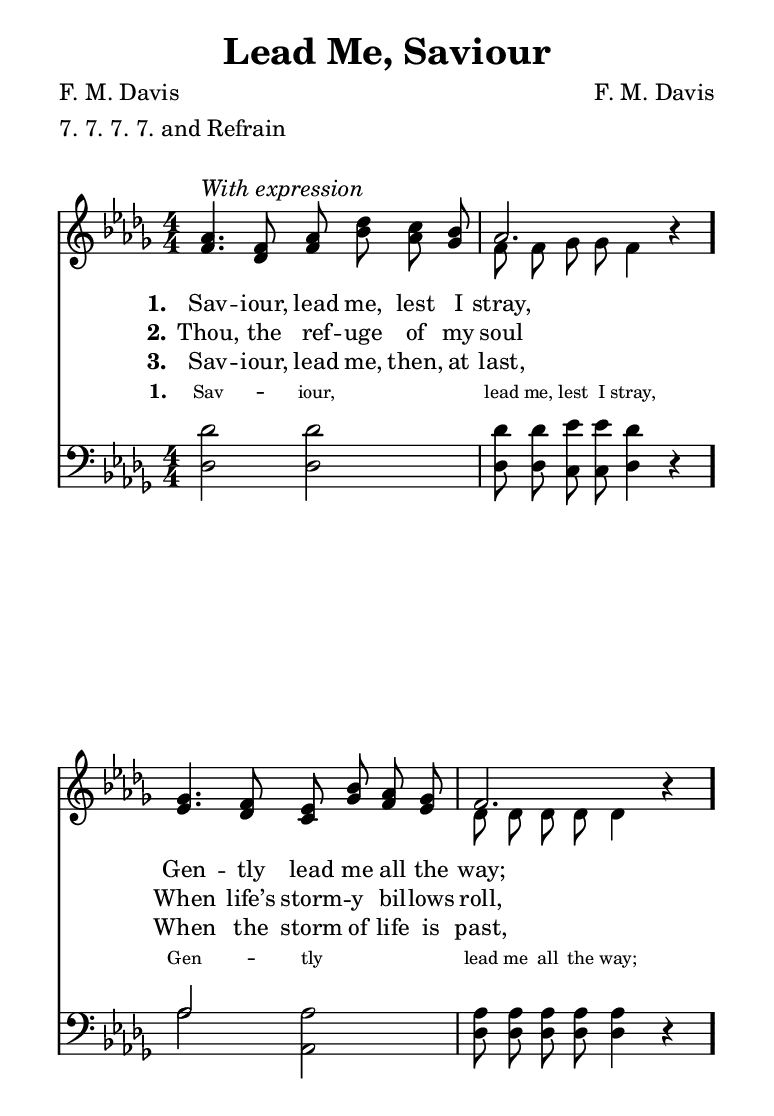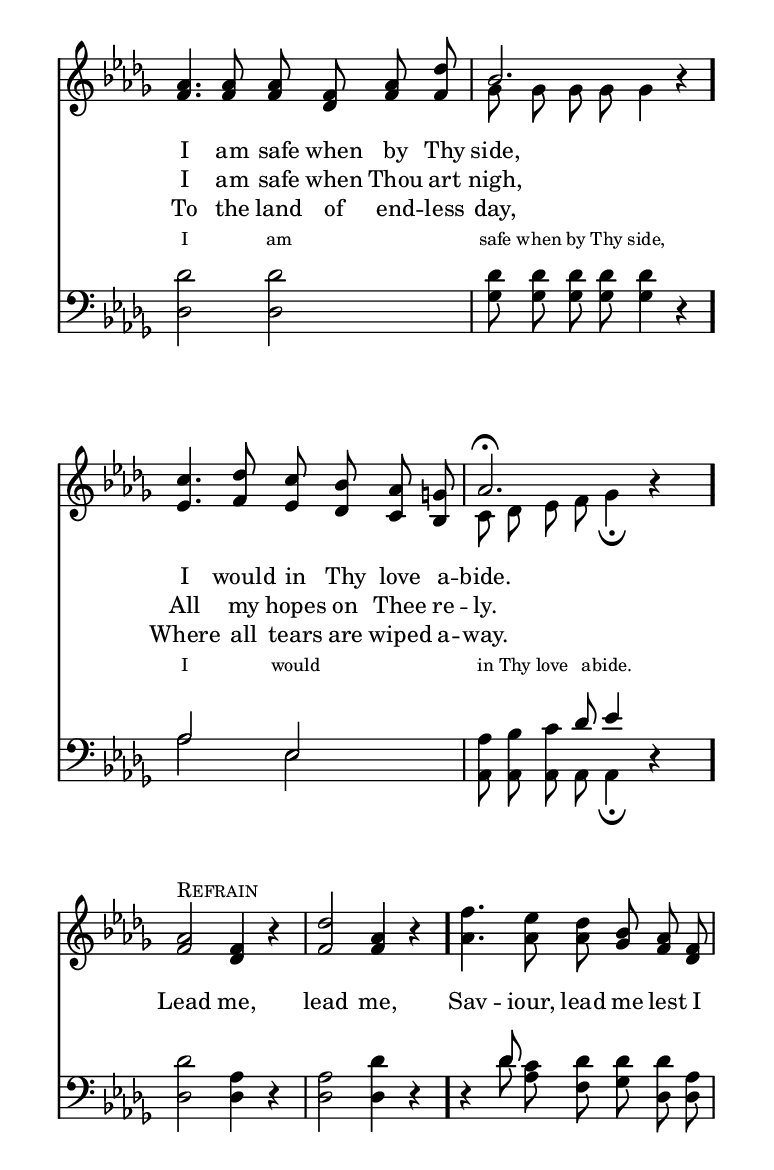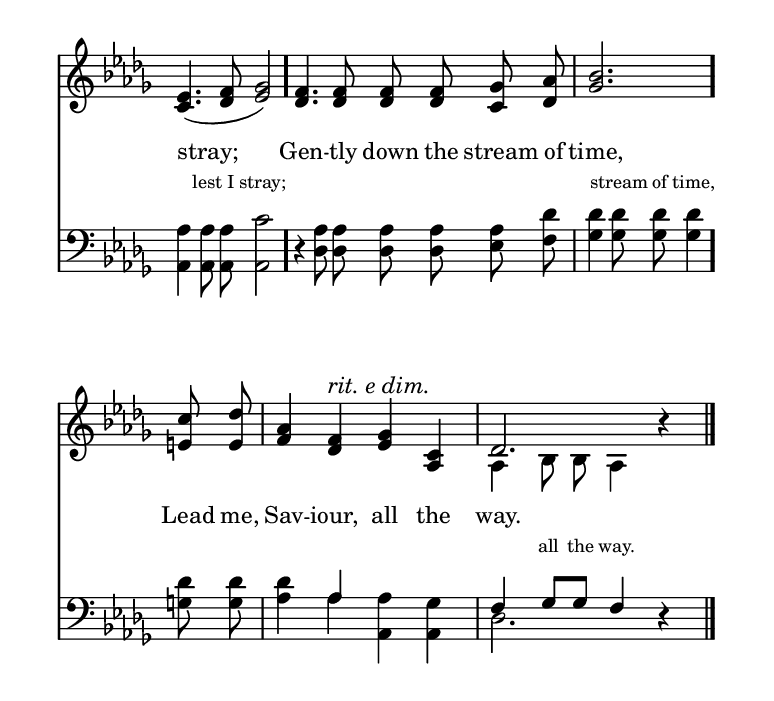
\include "common/global.ily"
\paper {
  \include "common/paper.ily"
}

\header{
  hymnnumber = "234"
  title = "Lead Me, Saviour"
  tunename = ""
  meter = "7. 7. 7. 7. and Refrain"
  poet = "F. M. Davis"
  composer = "F. M. Davis"
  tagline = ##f
}

ta = { \tempo 4=80 }
tb = { \tempo 4=40 }

global = {
  \include "common/overrides.ily"
  \override Staff.TimeSignature.style = #'numbered
  \time 4/4
  \override Score.MetronomeMark.transparent = ##t % hide all fermata changes too
  \ta
  \key des \major
  \autoBeamOff
}

notesSoprano = {
\global
\relative c'' {

  aes4.^\markup{\italic { With expression } } f8 aes8 des c bes | aes2. r4 |
  ges4. f8 ees bes' aes ges | f2. r4 |
  aes4. aes8 aes f aes des | bes2. r4 |
  c4. des8 c bes aes g | aes2.\fermata r4 |

  << s^\markup { \small \caps "Refrain" }
  { aes2 f4 r | des'2 aes4 r } >>
  f'4. ees8 des bes aes f | ees4.( f8 ges2) |
  f4. f8 f f ges aes | bes2.
  c8 des | aes4 f^\markup{\italic{rit. e dim.}} ges c, | des2. r4 |

  \bar "|."

}
}

notesAlto = {
\global
\relative e' {

  f4. des8 f bes aes ges | f8 f ges ges f4 r4 |
  ees4. des8 c ges' f ees | des des des des des4 r4 |
  f4. f8 f des f f | ges8 ges ges ges ges4 r4 |
  ees4. f8 ees des c bes | c des ees f \tb ges4\fermata \ta r4 |

  f2 des4 r | f2 f4 r |
  aes4. aes8 aes ges f des | c4.( des8 ees2) |
  des4. des8 des des c des | ges2.
  e8 e | f4 des ees aes, | aes4 bes8 bes aes4 r4 |

}
}

notesTenor = {
\global
\relative a {

  des2 des | des8 des ees ees des4 r |
  aes2 aes | aes8 aes aes aes aes4 r |
  des2 des | des8 des des des des4 r |
  aes2 ees | aes8 bes c des ees4 r |

  des2 aes4 r | aes2 des4 r |
  r4 des8 c des des des aes | aes4 aes8 aes c2 |
  r4 aes8 aes aes aes aes des | des4 des8 des des4
  des8 des | des4 aes aes ges | f4 ges8 ges f4 r |

}
}

notesBass = {
\global
\relative f {

  des2 des | des8 des c c des4 r |
  aes'2 aes, | des8 des des des des4 r |
  des2 des | ges8 ges ges ges ges4 r |
  aes2 ees | aes,8 aes aes aes aes4\fermata r4 |

  des2 des4 r | des2 des4 r |
  r4 des'8 aes f ges des des | aes4 aes8 aes aes2 |
  r4 des8 des des des ees f | ges4 ges8 ges ges4
  g8 g | aes4 aes aes, aes | des2. r4 |

}
}

% TODO refrain small words
Refrain = \lyricmode {

Lead me, lead me, \bar "."
Sav -- iour, lead me lest I stray;__ \bar "."
Gen -- tly down the stream of time, \bar "."
Lead me, Sav -- iour, all the way. \bar "."

}

wordsA = \lyricmode {
\set stanza = "1."

Sav -- iour, lead me, lest I stray, \bar "."
Gen -- tly lead me all the way; \bar "."
I am safe when by Thy side, \bar "."
I would in Thy love a -- bide. \bar "."

}

wordsB = \lyricmode {
\set stanza = "2."

Thou, the ref -- uge of my soul
When life’s storm -- y bil -- lows roll,
I am safe when Thou art nigh,
All my hopes on Thee re -- ly.

\Refrain

}

wordsC = \lyricmode {
\set stanza = "3."

Sav -- iour, lead me, then, at last,
When the storm of life is past,
To the land of end -- less day,
Where all tears are wiped a -- way.

}

underWords = \lyricmode {
\override LyricText.font-size = #-2
\set stanza = \markup { \small "1." }

Sav -- iour, lead me, lest I stray,
Gen -- tly lead me all the way;
I am safe when by Thy side,
I would in Thy love a -- bide.

\repeat unfold 11 \skip 4
lest I stray;
\repeat unfold 7 \skip 4
stream of time,
\repeat unfold 7 \skip 4
all the way.

}

\score {
  \context ChoirStaff <<
    \context Staff = upper <<
      \set Staff.autoBeaming = ##f
      \set ChoirStaff.systemStartDelimiter = #'SystemStartBar
      \set ChoirStaff.printPartCombineTexts = ##f
      \partcombine #'(2 . 9) \notesSoprano \notesAlto
      \context NullVoice = sopranos { \voiceOne << \notesSoprano >> }
      \context NullVoice = altos { \voiceTwo << \notesAlto >> }
      \context Lyrics = one   \lyricsto sopranos \wordsA
      \context Lyrics = two   \lyricsto sopranos \wordsB
      \context Lyrics = three \lyricsto sopranos \wordsC
    >>
    \context Staff = men <<
      \clef bass
      \set ChoirStaff.printPartCombineTexts = ##f
      \partcombine #'(2 . 9) \notesTenor \notesBass
      \context NullVoice = tenors { \voiceOne << \notesTenor >> }
      \context NullVoice = basses { \voiceTwo << \notesBass >> }
      \context Lyrics = four \with { alignAboveContext = men } \lyricsto tenors \underWords
    >>
  >>
  \layout {
    \include "common/layout.ily"
  }
  \midi{
    \include "common/midi.ily"
  }
}

\version "2.19.49"  % necessary for upgrading to future LilyPond versions.

% vi:set et ts=2 sw=2 ai nocindent syntax=lilypond:
